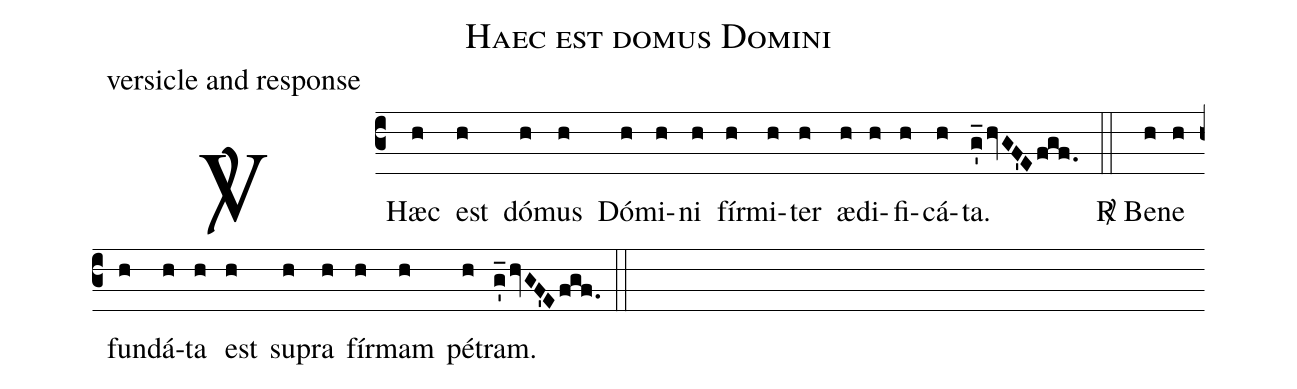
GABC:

name: Haec est domus Domini;
office-part: versicle and response;
def-m1:\ifx\vrlinebreak\undefined\else;
def-m2:\fi;
%%
% The syntax in this part is called gabc. Please refer to http://home.gna.org/gregorio/gabc/#basis

(c3)<sp>V/</sp> Hæc(h) est(h) dó(h)mus(h) Dó(h)mi(h)ni(h) fír(h)mi(h)ter(h) æ(h)di(h)fi(h)cá(h)ta.(g'_hvGF'Efgf.) (::[em1]Z[em2])
<sp>R/</sp> Be(h)ne(h) fun(h)dá(h)ta(h) est(h) su(h)pra(h) fír(h)mam(h) pé(h)tram.(g'_hvGF'Efgf.) (::)
